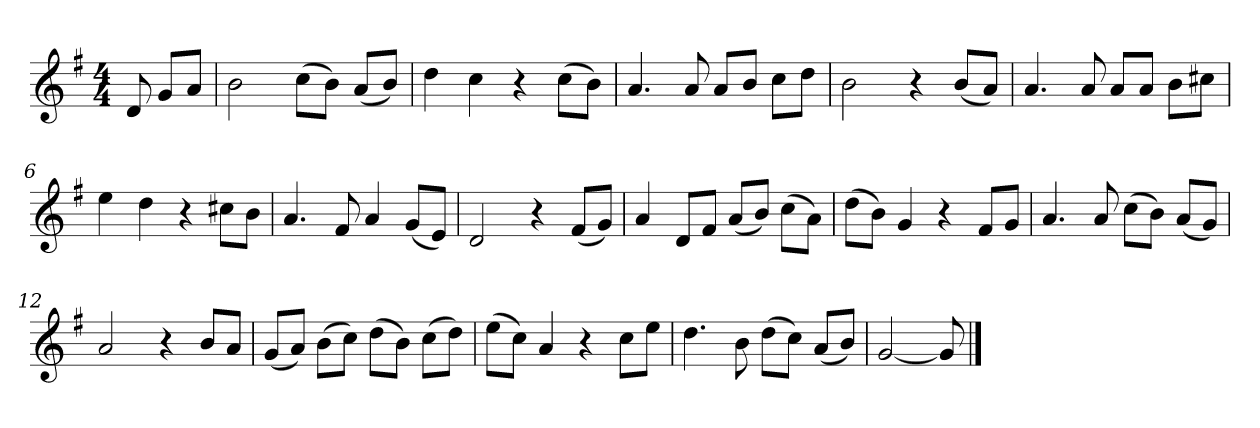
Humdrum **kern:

**kern
*part1
*staff1
*k[f#]
*M4/4
*MM120
=
8d
8gL
8aJ
=1
2b
(8ccL
8bJ)
(8aL
8bJ)
=2
4dd
4cc
4r
(8ccL
8bJ)
=3
4.a
8a
8aL
8bJ
8ccL
8ddJ
=4
2b
4r
(8bL
8aJ)
=5
4.a
8a
8aL
8aJ
8bL
8cc#XJ
=6
4ee
4dd
4r
8cc#XL
8bJ
=7
4.a
8f#
4a
(8gL
8eJ)
=8
2d
4r
(8f#L
8gJ)
=9
4a
8dL
8f#J
(8aL
8bJ)
(8ccL
8aJ)
=10
(8ddL
8bJ)
4g
4r
8f#L
8gJ
=11
4.a
8a
(8ccL
8bJ)
(8aL
8gJ)
=12
2a
4r
8bL
8aJ
=13
(8gL
8aJ)
(8bL
8ccJ)
(8ddL
8bJ)
(8ccL
8ddJ)
=14
(8eeL
8ccJ)
4a
4r
8ccL
8eeJ
=15
4.dd
8b
(8ddL
8ccJ)
(8aL
8bJ)
=16
[2g
8g]
==
*-
